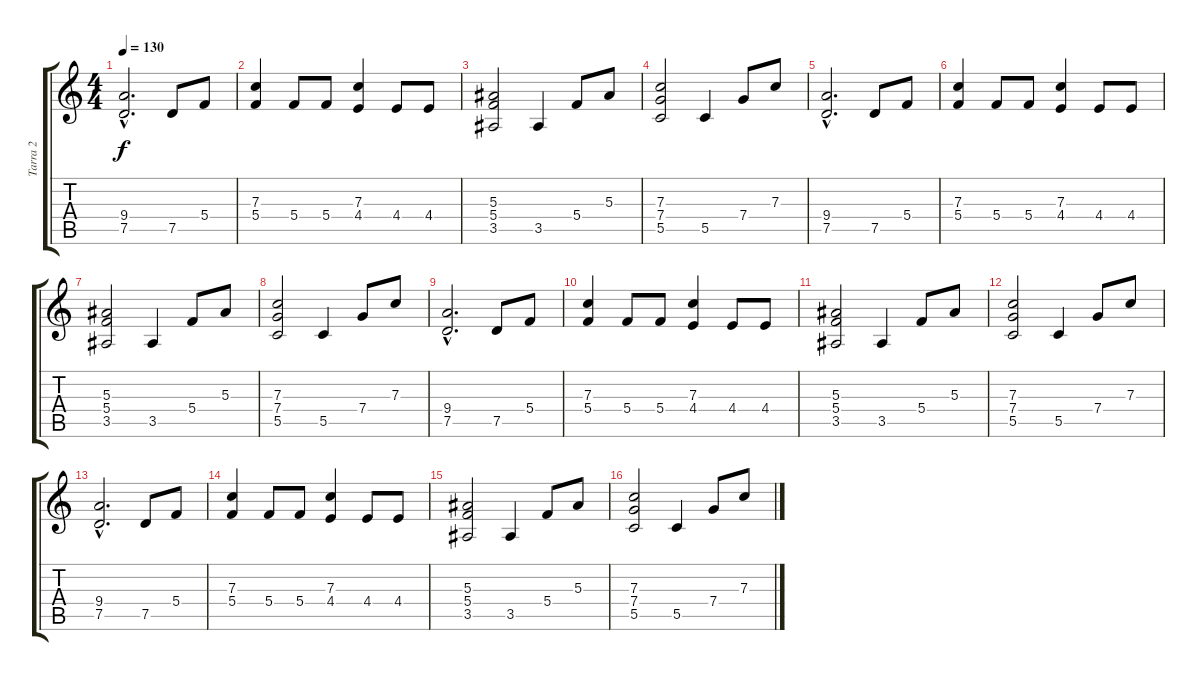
\track ("Tarra 2" "Tarra 2") {instrument distortionguitar}
\staff {score tabs}
\tuning (D4 A3 F3 C3 G2 D2) {hide}
\ts (4 4)
\tempo 130
\clef g2
\ks c
(9.4{hac} 7.5{hac}).2{d dy f} 7.5.8 5.4.8 |
(7.3 5.4).4 5.4.8 5.4.8 (7.3 4.4).4 4.4.8 4.4.8 |
(5.3 5.4 3.5).2 3.5.4 5.4.8 5.3.8 |
(7.3 7.4 5.5).2 5.5.4 7.4.8 7.3.8 |
(9.4{hac} 7.5{hac}).2{d} 7.5.8 5.4.8 |
(7.3 5.4).4 5.4.8 5.4.8 (7.3 4.4).4 4.4.8 4.4.8 |
(5.3 5.4 3.5).2 3.5.4 5.4.8 5.3.8 |
(7.3 7.4 5.5).2 5.5.4 7.4.8 7.3.8 |
(9.4{hac} 7.5{hac}).2{d} 7.5.8 5.4.8 |
(7.3 5.4).4 5.4.8 5.4.8 (7.3 4.4).4 4.4.8 4.4.8 |
(5.3 5.4 3.5).2 3.5.4 5.4.8 5.3.8 |
(7.3 7.4 5.5).2 5.5.4 7.4.8 7.3.8 |
(9.4{hac} 7.5{hac}).2{d} 7.5.8 5.4.8 |
(7.3 5.4).4 5.4.8 5.4.8 (7.3 4.4).4 4.4.8 4.4.8 |
(5.3 5.4 3.5).2 3.5.4 5.4.8 5.3.8 |
(7.3 7.4 5.5).2 5.5.4 7.4.8 7.3.8
